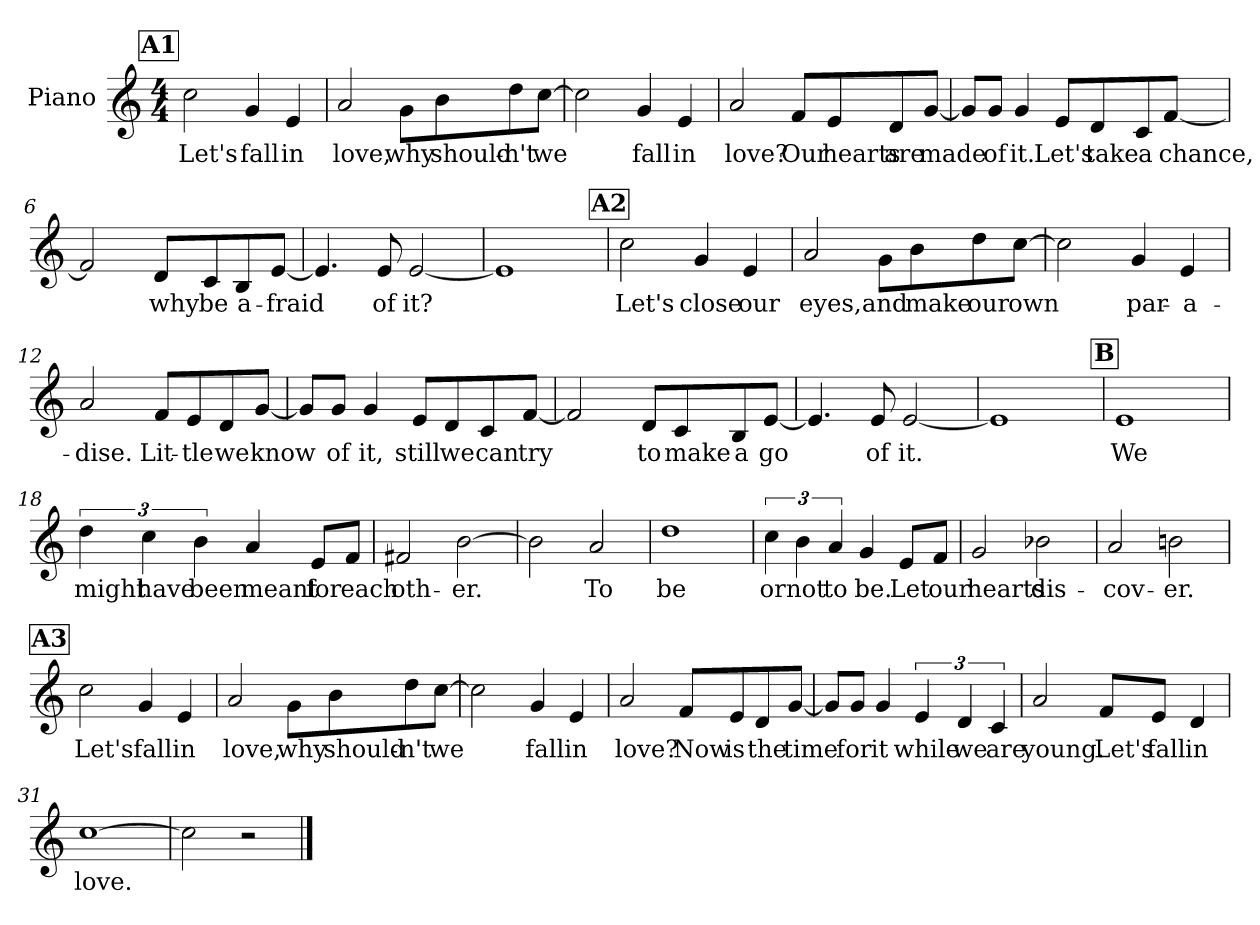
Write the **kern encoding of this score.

**kern	**text
*part1	*part1
*staff1	*staff1
*I"Piano	*
*I'Pno.	*
*clefG2	*
*k[]	*
*M4/4	*
!!LO:REH:place=s1:a:fs=12:t=A1
=1	=1
!	!LO:LY:b
2cc\	Let's
!	!LO:LY:b
4g/	fall
!	!LO:LY:b
4e/	in
=2	=2
!	!LO:LY:b
2a/	love,
!	!LO:LY:b
8g\L	why
!	!LO:LY:b
8b\	should-
!	!LO:LY:b
8dd\	-n't
!	!LO:LY:b
[8cc\J	we
=3	=3
2cc\]	.
!	!LO:LY:b
4g/	fall
!	!LO:LY:b
4e/	in
=4	=4
!	!LO:LY:b
2a/	love?
!	!LO:LY:b
8f/L	Our
!	!LO:LY:b
8e/	hearts
!	!LO:LY:b
8d/	are
!	!LO:LY:b
[8g/J	made
!!LO:LB:g=z
=5	=5
8g/L]	.
!	!LO:LY:b
8g/J	of
!	!LO:LY:b
4g/	it.
!	!LO:LY:b
8e/L	Let's
!	!LO:LY:b
8d/	take
!	!LO:LY:b
8c/	a
!	!LO:LY:b
[8f/J	chance,
=6	=6
2f/]	.
!	!LO:LY:b
8d/L	why
!	!LO:LY:b
8c/	be
!	!LO:LY:b
8B/	a-
!	!LO:LY:b
[8e/J	-fraid
=7	=7
4.e/]	.
!	!LO:LY:b
8e/	of
!	!LO:LY:b
[2e/	it?
=8	=8
1e]	.
!!LO:LB:g=z
!!LO:REH:place=s1:a:fs=12:t=A2
=9	=9
!	!LO:LY:b
2cc\	Let's
!	!LO:LY:b
4g/	close
!	!LO:LY:b
4e/	our
=10	=10
!	!LO:LY:b
2a/	eyes,
!	!LO:LY:b
8g\L	and
!	!LO:LY:b
8b\	make
!	!LO:LY:b
8dd\	our
!	!LO:LY:b
[8cc\J	own
=11	=11
2cc\]	.
!	!LO:LY:b
4g/	par-
!	!LO:LY:b
4e/	-a-
=12	=12
!	!LO:LY:b
2a/	-dise.
!	!LO:LY:b
8f/L	Lit-
!	!LO:LY:b
8e/	-tle
!	!LO:LY:b
8d/	we
!	!LO:LY:b
[8g/J	know
!!LO:LB:g=z
=13	=13
8g/L]	.
!	!LO:LY:b
8g/J	of
!	!LO:LY:b
4g/	it,
!	!LO:LY:b
8e/L	still
!	!LO:LY:b
8d/	we
!	!LO:LY:b
8c/	can
!	!LO:LY:b
[8f/J	try
=14	=14
2f/]	.
!	!LO:LY:b
8d/L	to
!	!LO:LY:b
8c/	make
!	!LO:LY:b
8B/	a
!	!LO:LY:b
[8e/J	go
=15	=15
4.e/]	.
!	!LO:LY:b
8e/	of
!	!LO:LY:b
[2e/	it.
=16	=16
1e]	.
!!LO:LB:g=z
!!LO:REH:place=s1:a:fs=12:t=B
=17	=17
!	!LO:LY:b
1e	We
=18	=18
!	!LO:LY:b
6dd\	might
!	!LO:LY:b
6cc\	have
!	!LO:LY:b
6b\	been
!	!LO:LY:b
4a/	meant
!	!LO:LY:b
8e/L	for
!	!LO:LY:b
8f/J	each
=19	=19
!	!LO:LY:b
2f#X/	oth-
!	!LO:LY:b
[2b\	-er.
=20	=20
2b\]	.
!	!LO:LY:b
2a/	To
!!LO:LB:g=z
=21	=21
!	!LO:LY:b
1dd	be
=22	=22
!	!LO:LY:b
6cc\	or
!	!LO:LY:b
6b\	not
!	!LO:LY:b
6a/	to
!	!LO:LY:b
4g/	be.
!	!LO:LY:b
8e/L	Let
!	!LO:LY:b
8f/J	our
=23	=23
!	!LO:LY:b
2g/	hearts
!	!LO:LY:b
2b-X\	dis-
=24	=24
!	!LO:LY:b
2a/	-cov-
!	!LO:LY:b
2bn\	-er.
!!LO:LB:g=z
!!LO:REH:place=s1:a:fs=12:t=A3
=25	=25
!	!LO:LY:b
2cc\	Let's
!	!LO:LY:b
4g/	fall
!	!LO:LY:b
4e/	in
=26	=26
!	!LO:LY:b
2a/	love,
!	!LO:LY:b
8g\L	why
!	!LO:LY:b
8b\	should-
!	!LO:LY:b
8dd\	-n't
!	!LO:LY:b
[8cc\J	we
=27	=27
2cc\]	.
!	!LO:LY:b
4g/	fall
!	!LO:LY:b
4e/	in
=28	=28
!	!LO:LY:b
2a/	love?
!	!LO:LY:b
8f/L	Now
!	!LO:LY:b
8e/	is
!	!LO:LY:b
8d/	the
!	!LO:LY:b
[8g/J	time
!!LO:LB:g=z
=29	=29
8g/L]	.
!	!LO:LY:b
8g/J	for
!	!LO:LY:b
4g/	it
!	!LO:LY:b
6e/	while
!	!LO:LY:b
6d/	we
!	!LO:LY:b
6c/	are
=30	=30
!	!LO:LY:b
2a/	young.
!	!LO:LY:b
8f/L	Let's
!	!LO:LY:b
8e/J	fall
!	!LO:LY:b
4d/	in
=31	=31
!	!LO:LY:b
[1cc	love.
=32	=32
2cc\]	.
2r	.
==	==
*-	*-
